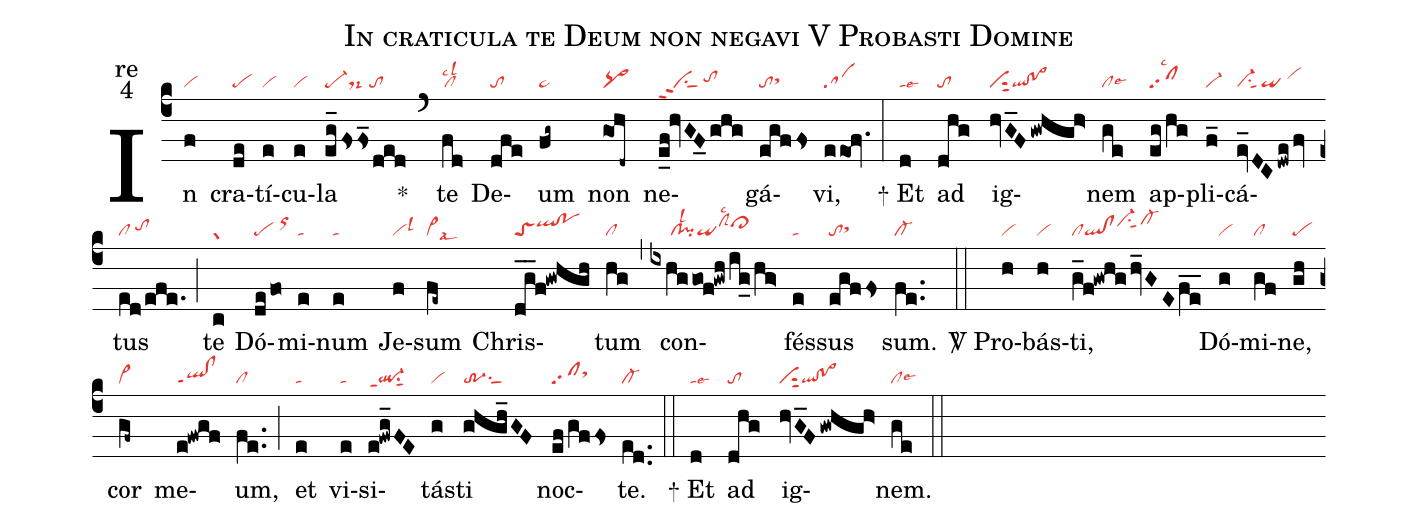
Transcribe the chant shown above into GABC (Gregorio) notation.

name:In craticula te Deum non negavi V Probasti Domine;
office-part:re;
mode:4;
nabc-lines:1;
%%
(c4) In(f|vi) cra(de|pe)tí(e|vi)cu(e|vi)la(eg_fsfs_ded|pe-ds-/to) <sp>*</sp>(`) te(fd|cllsc2lsl2) De(dfe|to)um(fg~|pe~) non(gohd~|pq>) ne(e_f!hvGF_0ghg|vippt2su1sut1/tohh)gá(egffs|tosthh)vi,(eeof.|sa) (:)

<sp>+</sp> Et(d|talse3) ad(dhg|to) ig(hvG_Fgwhgh>|visut2ql!po>)nem(ge|cllse6) ap(eg/hg|clpp2lsc2)pli(f_|vi-)cá(ev_DCdwe/fv|vi-su1sut1qi/vihi)tus(ed/efe.|cl/tohh) (;) te(c|gr) Dó(de/fo|pe/orhj)mi(e|ta)num(e|ta) Je(f|vilsl3)sum(fe~|vi>lsal9) Chris(d_g_f!gwhgh|toSqlhi!pohi)tum(hg|cl) (,) con(ixhggof!gwh/ig_/hg>|/////cl!pilsl2qiclShilsc2cl>hi)fés(e|ta)sus(egffs|tosthh) sum.(fe..|cl-) (::)

<sp>V/</sp> Pro(h|vi)bás(h|vi)ti,(g_f!gwhghv_GEfe__|clql!clvi-hisu1sut1cl-hj) Dó(g|vi)mi(gf|cl)ne,(gh|pe) cor(gf~|vi>) me(e!fwgf|ql!clppt1)um,(fe..|cl) (;) et(e|ta) vi(e|ta)si(e!fwg_FE|ql-ppt1su1sut1)tás(g|vi)ti(ghgh_GF|tr-3su1sut1) noc(ef/gffs|clpp2sthi)te.(ed..|cl-) (::)

<sp>+</sp> Et(d|talse3) ad(dhg|to) ig(hvG_Fgwhgh>|visut2ql!po>)nem.(ge|cllse6) (::)
